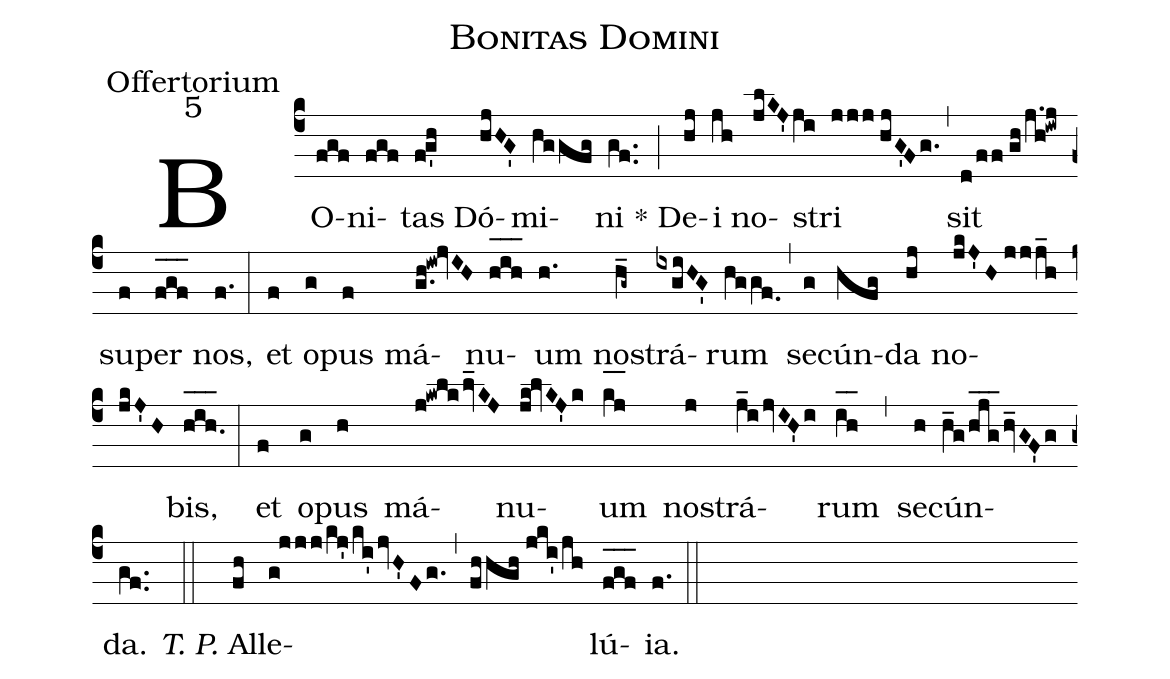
name:Bonitas Domini;
office-part:Offertorium;
mode:5;
%%
(c4) BO(fgf)ni(fgf)tas(fg'h) Dó(hjHG')mi(hggfg)ni(gf..) (;) * De(hj)i(jh) no(jlKJ'ji)stri(jjj//hjG'Fg.) (,) sit(d/ff//gh/j.h!iwj) su(f)per(f_[oh:h]g_[oh:h]f_[oh:h]) nos,(f.) (:) et(f) o(g)pus(f) má(g.h!iw!jvIH)nu(h_[oh:h]i_[oh:h]h_[oh:h])um(h.) no(h_g~)strá(ixgiHG')rum(hggf.0) (,) se(g)cún(hfg)da(hj) no(jkJ'H//jjj_h//jkJ'H)bis,(h_[oh:h]i_[oh:h]h._[oh:h]) (:) et(f) o(g)pus(h) má([oh:{]j!kwlklv_KJ)nu(jk!lvKJ'k)um(kj__[oh}]) no(j)strá(j_ijvIH'i)rum(i_[oh:h]h_[oh:h]) (,) se(h)cún(h_g/h_j_g_2hv_GF'g)da.(gf..) (::) <i>T. P.</i> Al(fh)le(g!jjj/kj'/ki'jvH'Fg.)(,)(fh/!hgh//jki'/jh)lú(f_[oh:h]g_[oh:h]f_[oh:h]){ia}.(f.) (::)
